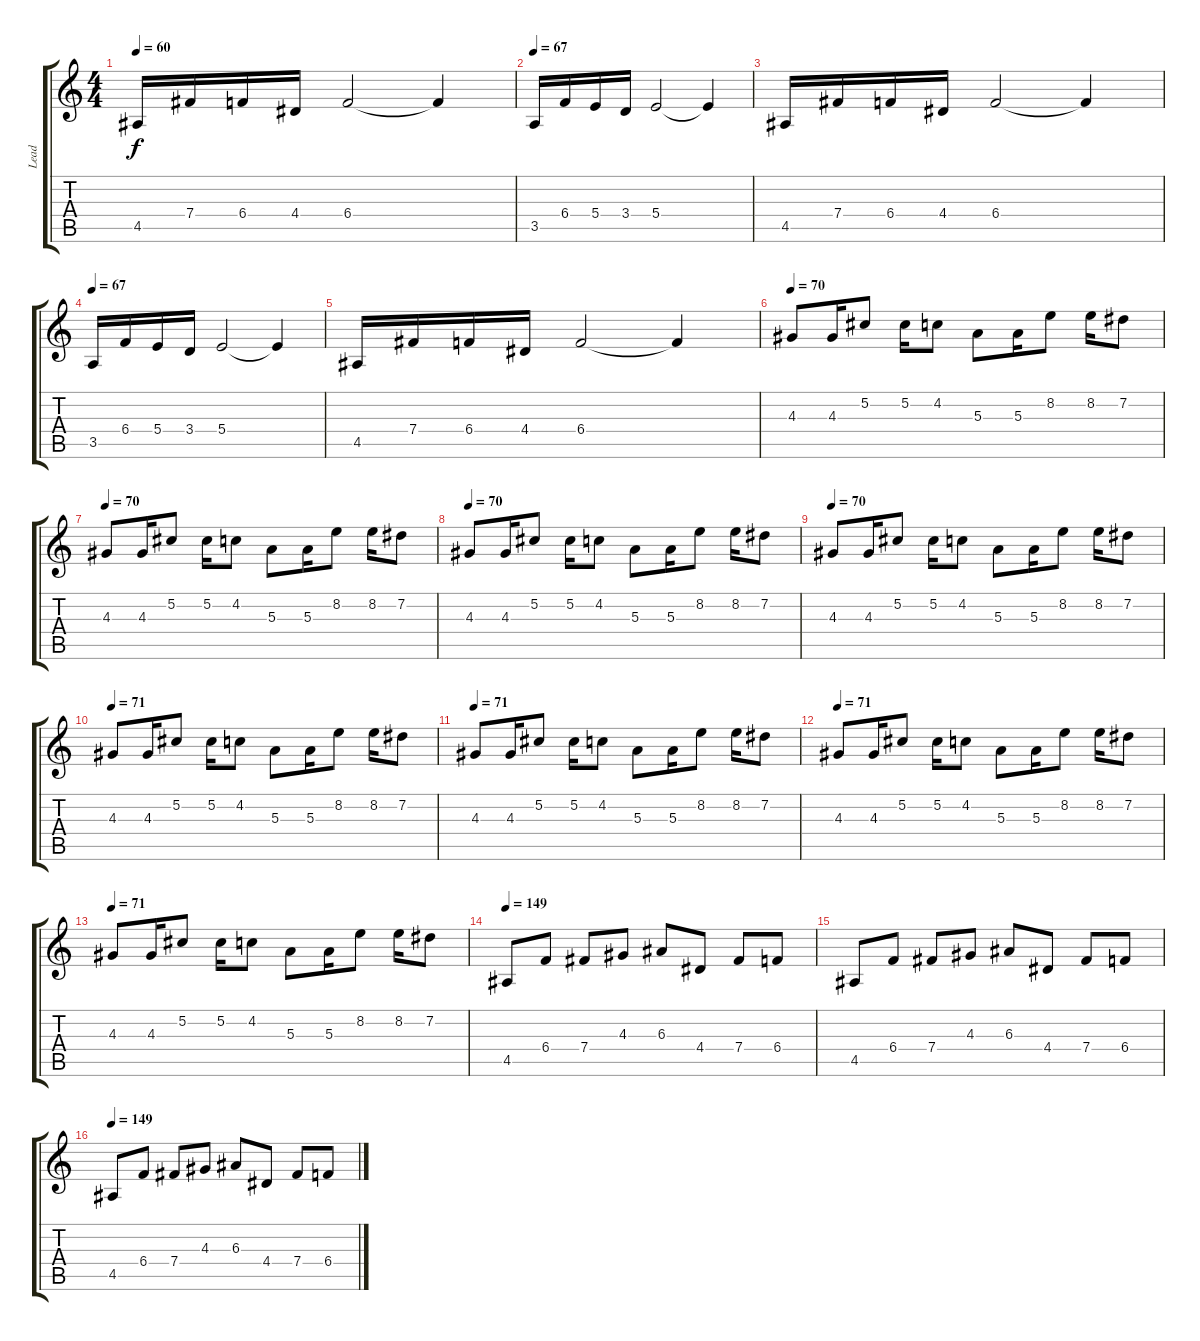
\track ("Lead" "Lead") {instrument distortionguitar}
\staff {score tabs}
\tuning (Db4 Ab3 E3 B2 Gb2 Db2) {hide}
\ts (4 4)
\tempo 60
\clef g2
\ks c
4.5.16{dy f} 7.4.16 6.4.16 4.4.16 6.4.2 6.4{t}.4 |
\tempo 67
3.5.16 6.4.16 5.4.16 3.4.16 5.4.2 5.4{t}.4 |
4.5.16 7.4.16 6.4.16 4.4.16 6.4.2 6.4{t}.4 |
\tempo 67
3.5.16 6.4.16 5.4.16 3.4.16 5.4.2 5.4{t}.4 |
4.5.16 7.4.16 6.4.16 4.4.16 6.4.2 6.4{t}.4 |
\tempo 70
4.3.8 4.3.16 5.2.8 5.2.16 4.2.8 5.3.8 5.3.16 8.2.8 8.2.16 7.2.8 |
\tempo 70
4.3.8 4.3.16 5.2.8 5.2.16 4.2.8 5.3.8 5.3.16 8.2.8 8.2.16 7.2.8 |
\tempo 70
4.3.8 4.3.16 5.2.8 5.2.16 4.2.8 5.3.8 5.3.16 8.2.8 8.2.16 7.2.8 |
\tempo 70
4.3.8 4.3.16 5.2.8 5.2.16 4.2.8 5.3.8 5.3.16 8.2.8 8.2.16 7.2.8 |
\tempo 71
4.3.8 4.3.16 5.2.8 5.2.16 4.2.8 5.3.8 5.3.16 8.2.8 8.2.16 7.2.8 |
\tempo 71
4.3.8 4.3.16 5.2.8 5.2.16 4.2.8 5.3.8 5.3.16 8.2.8 8.2.16 7.2.8 |
\tempo 71
4.3.8 4.3.16 5.2.8 5.2.16 4.2.8 5.3.8 5.3.16 8.2.8 8.2.16 7.2.8 |
\tempo 71
4.3.8 4.3.16 5.2.8 5.2.16 4.2.8 5.3.8 5.3.16 8.2.8 8.2.16 7.2.8 |
\tempo 149
4.5.8 6.4.8 7.4.8 4.3.8 6.3.8 4.4.8 7.4.8 6.4.8 |
4.5.8 6.4.8 7.4.8 4.3.8 6.3.8 4.4.8 7.4.8 6.4.8 |
\tempo 149
4.5.8 6.4.8 7.4.8 4.3.8 6.3.8 4.4.8 7.4.8 6.4.8
